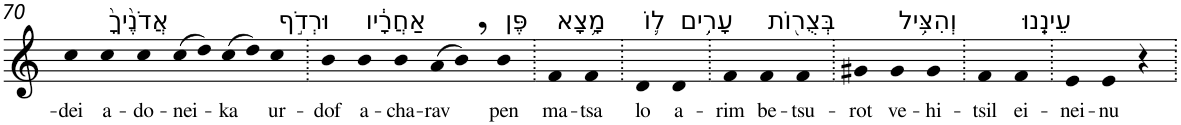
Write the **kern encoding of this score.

**kern	**text
*part1	*part1
*staff1	*staff1
*I"Piano	*
*I'Pno	*
!!LO:PB:g=z
*clefG2	*
*k[]	*
=70	=70
!	!LO:LY:b
4cc	-dei
!LO:TX:a:t=אֲדֹנֶ֙יךָ֙	!
!	!LO:LY:b
4cc	a-
!	!LO:LY:b
4cc	-do-
!	!LO:LY:b
(>8cc	-nei-
8dd)	.
!	!LO:LY:b
(>8cc	-ka
8dd)	.
!LO:TX:a:t=וּרְדֹ֣ף	!
!	!LO:LY:b
4cc	ur-
=71.	=71.
!	!LO:LY:b
4b	-dof
!LO:TX:a:t=אַחֲרָ֔יו	!
!	!LO:LY:b
4b	a-
!	!LO:LY:b
4b	-cha-
!	!LO:LY:b
(>8a	-rav
8b,)	.
!LO:TX:a:t=פֶּן	!
!	!LO:LY:b
4b	pen
=72.	=72.
!LO:TX:a:t=מָ֥צָא	!
!	!LO:LY:b
4f	ma-
!	!LO:LY:b
4f	-tsa
=73.	=73.
!LO:TX:a:t=ל֛וֹ	!
!	!LO:LY:b
4d	lo
!LO:TX:a:t=עָרִ֥ים	!
!	!LO:LY:b
4d	a-
=74.	=74.
!	!LO:LY:b
4f	-rim
!LO:TX:a:t=בְּצֻר֖וֹת	!
!	!LO:LY:b
4f	be-
!	!LO:LY:b
4f	-tsu-
=75.	=75.
!	!LO:LY:b
4g#X	-rot
!LO:TX:a:t=וְהִצִּ֥יל	!
!	!LO:LY:b
4g#	ve-
!	!LO:LY:b
4g#	-hi-
=76.	=76.
!	!LO:LY:b
4f	-tsil
!LO:TX:a:t=עֵינֵֽנוּ	!
!	!LO:LY:b
4f	ei-
=77.	=77.
!	!LO:LY:b
4e	-nei-
!	!LO:LY:b
4e	-nu
4r	.
=.	=.
*-	*-
